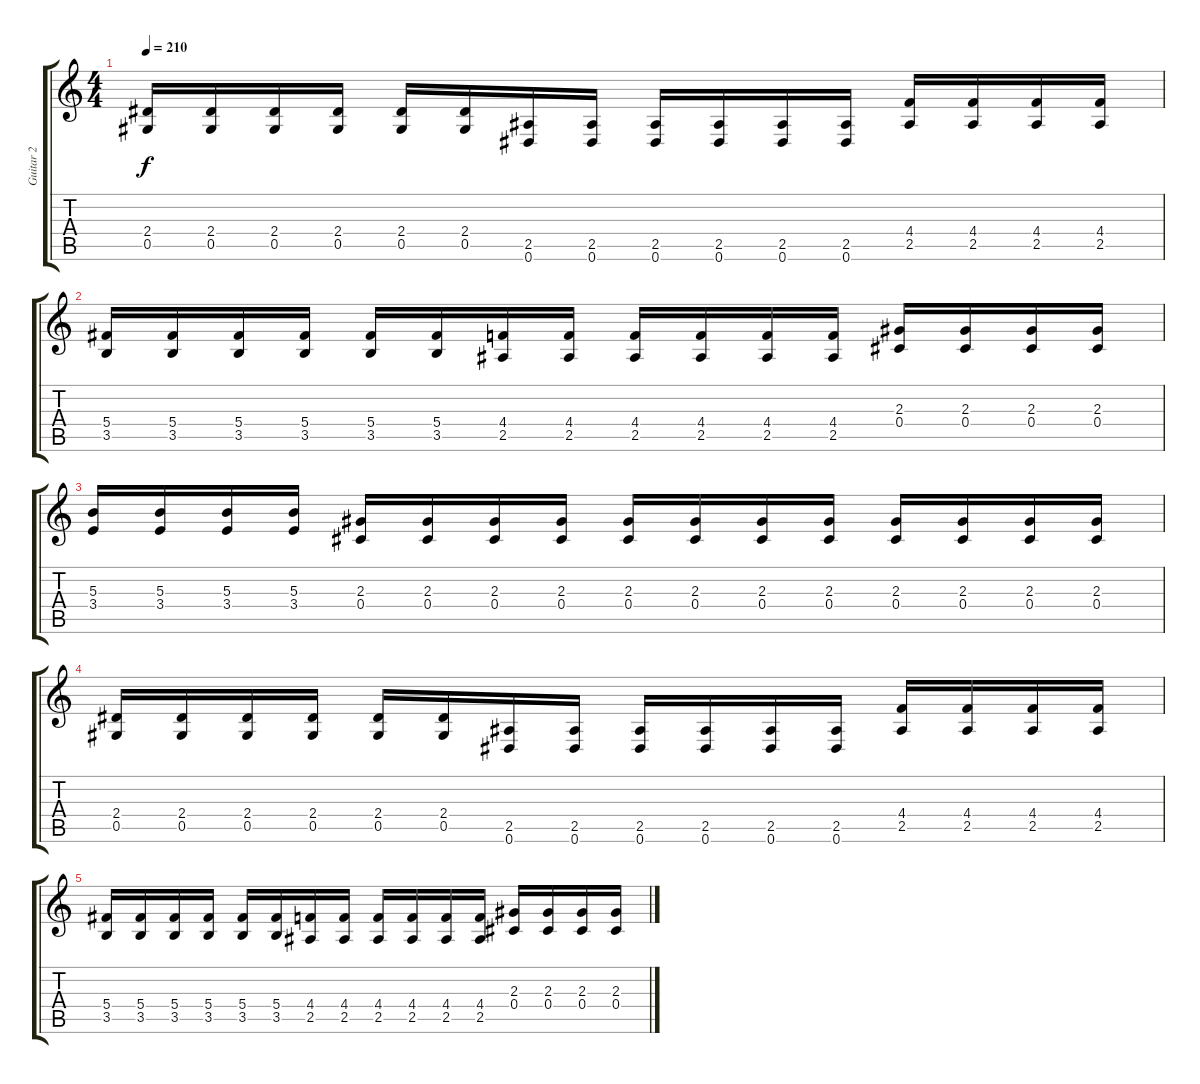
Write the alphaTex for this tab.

\track ("Guitar 2" "Guitar 2") {instrument overdrivenguitar}
\staff {score tabs}
\tuning (Eb4 Bb3 Gb3 Db3 Ab2 Eb2) {hide}
\ts (4 4)
\tempo 210
\clef g2
\ks c
(2.4 0.5).16{dy f} (2.4 0.5).16 (2.4 0.5).16 (2.4 0.5).16 (2.4 0.5).16 (2.4 0.5).16 (2.5 0.6).16 (2.5 0.6).16 (2.5 0.6).16 (2.5 0.6).16 (2.5 0.6).16 (2.5 0.6).16 (4.4 2.5).16 (4.4 2.5).16 (4.4 2.5).16 (4.4 2.5).16 |
(5.4 3.5).16 (5.4 3.5).16 (5.4 3.5).16 (5.4 3.5).16 (5.4 3.5).16 (5.4 3.5).16 (4.4 2.5).16 (4.4 2.5).16 (4.4 2.5).16 (4.4 2.5).16 (4.4 2.5).16 (4.4 2.5).16 (2.3 0.4).16 (2.3 0.4).16 (2.3 0.4).16 (2.3 0.4).16 |
(5.3 3.4).16 (5.3 3.4).16 (5.3 3.4).16 (5.3 3.4).16 (2.3 0.4).16 (2.3 0.4).16 (2.3 0.4).16 (2.3 0.4).16 (2.3 0.4).16 (2.3 0.4).16 (2.3 0.4).16 (2.3 0.4).16 (2.3 0.4).16 (2.3 0.4).16 (2.3 0.4).16 (2.3 0.4).16 |
(2.4 0.5).16 (2.4 0.5).16 (2.4 0.5).16 (2.4 0.5).16 (2.4 0.5).16 (2.4 0.5).16 (2.5 0.6).16 (2.5 0.6).16 (2.5 0.6).16 (2.5 0.6).16 (2.5 0.6).16 (2.5 0.6).16 (4.4 2.5).16 (4.4 2.5).16 (4.4 2.5).16 (4.4 2.5).16 |
(5.4 3.5).16 (5.4 3.5).16 (5.4 3.5).16 (5.4 3.5).16 (5.4 3.5).16 (5.4 3.5).16 (4.4 2.5).16 (4.4 2.5).16 (4.4 2.5).16 (4.4 2.5).16 (4.4 2.5).16 (4.4 2.5).16 (2.3 0.4).16 (2.3 0.4).16 (2.3 0.4).16 (2.3 0.4).16
